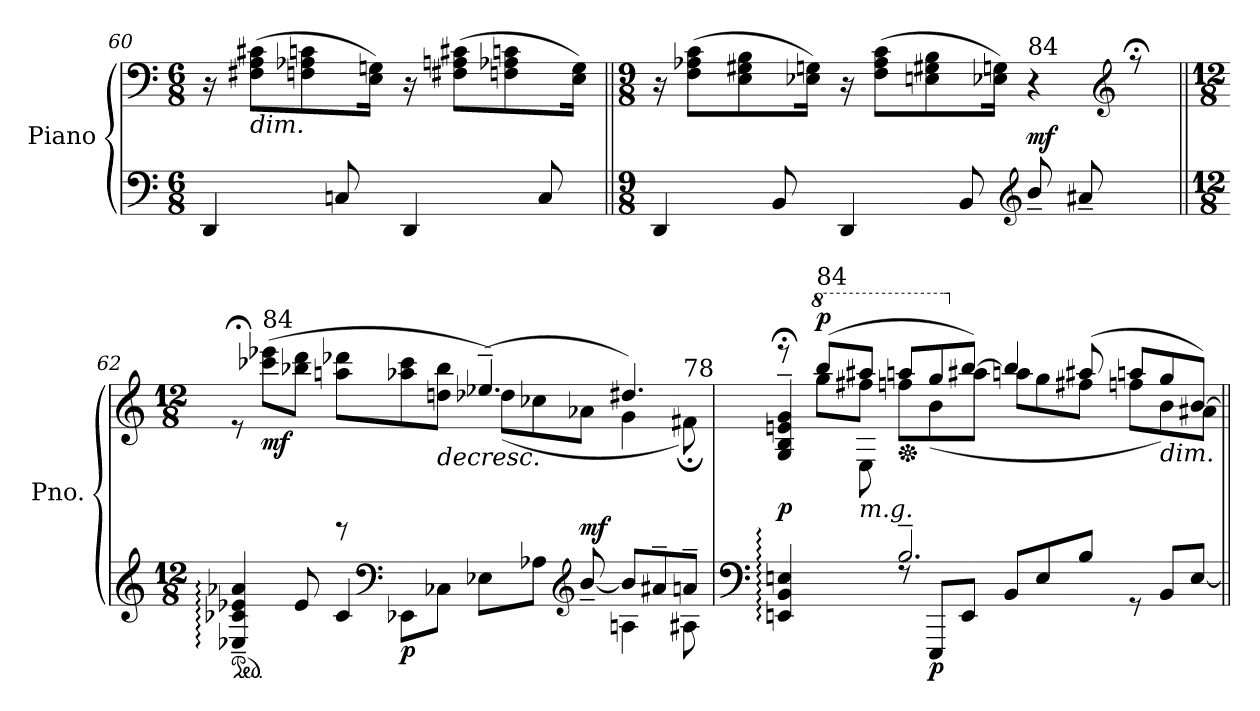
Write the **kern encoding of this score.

**kern	**kern	**dynam
*part1	*part1	*part1
*staff2	*staff1	*staff1/2
*I"Piano	*	*
*I'Pno.	*	*
*clefF4	*clefF4	*
*k[]	*k[]	*
*M6/8	*M6/8	*
=60	=60	=60
4DD/	16r	.
!	!LO:TX:b:i:t=dim.	!
.	(>8F#X\ 8A\ 8c#X\L	.
.	8Fn\ 8A-X\ 8cn\	.
8Cn/	.	.
.	16E\ 16Gn\Jk)	.
4DD/	16r	.
.	(>8F#X\ 8An\ 8c#X\L	.
.	8Fn\ 8A-X\ 8cn\	.
8C/	.	.
.	16E\ 16G\Jk)	.
=61||	=61||	=61||
*M9/8	*M9/8	*
*	*^	*
4DD/	16r	1ryy	.
.	(>8F\ 8A-X\ 8c\L	.	.
.	8E\ 8G#X\ 8B\	.	.
8BB/	.	.	.
.	16E-X\ 16Gn\Jk)	.	.
4DD/	16r	.	.
.	(>8F\ 8A-\ 8c\L	.	.
.	8En\ 8G#X\ 8B\	.	.
8BB/	.	.	.
.	16E-X\ 16Gn\Jk)	.	.
*clefG2	*	*	*
!	!LO:TX:a:t=84	!	!
!	!	!	!LO:DY:a=2
8b~/L	4r	.	mf
8a#X~/	.	.	.
*	*clefG2	*	*
8ryy	8r;<ff	8an~\J	.
!!LO:LB:g=z	!!
=62||	=62||	=62||	=62||
*M12/8	*M12/8	*	*
*ped	*	*	*
*^	*	*	*
4E-X/:~ 4c-X/:~ 4e-X/:~ 4a-X/:~	4.ryy	8r;<e	2.ryy	.
!	!	!LO:TX:a:t=84	!	!
!	!	!	!	!LO:DY:b
.	.	(>8ccc-X\ 8eee-X\L	.	mf
8e-/	.	8bb-X\ 8ddd\J	.	.
4c-/	8reee	8aan\ 8ddd-X\L	.	]
*clefF4	*	*	*	*
!	!	!	!	!LO:DY:b=2
.	8EE-X\L	8aa-X\ 8ccc-\	.	p
!	!	!	!	!LO:HP:b
2ryy	8C-X\J	8ddn\ 8bb-\J	.	>
.	8E-X\L	(>4.ee-X~/)	(<8dd-X\L	.
.	8A-X\J	.	8cc-X\	.
*clefG2	*	*	*	*
!	!	!	!	!LO:DY:a=2
.	[8b~/	.	8a-X\J	mf
8b/L]	4An\	4.dd#X/)	4g\	.
8a#X~/	.	.	.	.
!	!	!	!LO:TX:a:t=78	!
8an~/J	8A#X\	.	8f#X;\)	.
*	*	*v	*v	*
=63	=63	=63	=63
*clefF4	*	*	*
*	*	*^	*
*	*	*	*^	*
*	*	*	*	*^	*
!	!	!	!	!	!	!LO:DY:a=2
4EEn/: 4BB/: 4En/:	16.EE!yy: 16.BB!yy: 16.E!yy: 16.G!yy: 16.B!yy: 16.e!yy: 16.g!yy:	8r;<eee	8ryy	(<4G/~ 4B/~ 4en/~ 4g/~	4ryy	p
.	32ryy	.	.	.	.	.
*v	*v	*	*	*	*	*
*	*8va	*	*	*	*
*^	*	*	*	*	*
!	!	!LO:TX:a:t=84	!	!	!	!
!	!	!	!	!	!	!LO:DY:a
*v	*v	*	*	*	*	*
.	(>8bbb/L	8ggg\L	.	.	p
!LO:TX:a:i:t=m.g.	!	!	!	!	!
8ryy	8aaa#X/J	8fff#X\J	1ryy	8e\	.
*^	*	*	*	*	*
*	*	*Xped	*	*	*	*
2.B~/)	8rF	8aaan/L	8fffn\L	.	1ryy	.
!	!	!	!	!	!	!LO:DY:b=2
.	8EEE/L	8ggg/	(<8bb\	.	.	p
*	*	*X8va	*	*	*	*
.	8EE/J	[8bb/J)	8aa#X\J	.	.	.
.	8BB/L	4bb/]	8aan\L	.	.	.
.	8E/	.	8gg\	.	.	.
.	8B/J	(>8aa#X/	8ff#X\J	.	.	.
8rGG	4.ryy	8aan/L	8ffn\L	.	.	.
!	!	!LO:TX:b:i:t=dim.	!	!	!	!
8BB/L	.	8gg/	8b\)	4ryy	.	.
[8E/J	.	[8b/J)	8a#X\J	.	8ryy	.
*v	*v	*	*	*	*	*
*	*v	*v	*v	*v	*
=||	=||	=||
*-	*-	*-
